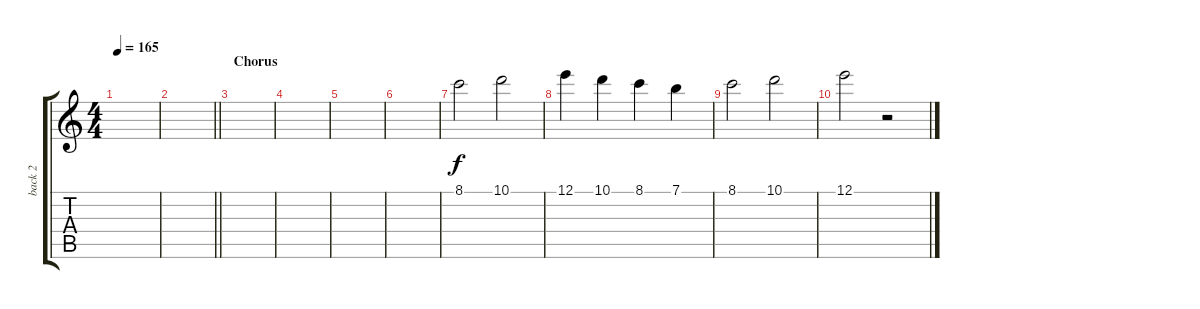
\track ("back 2" "back 2") {instrument acousticguitarsteel}
\staff {score tabs}
\tuning (E4 B3 G3 D3 A2 E2) {hide}
\ts (4 4)
\tempo 165
\clef g2
\ks aminor
|
\barLineRight lightlight
|
\section ("" "Chorus")
|
|
|
|
8.1.2 10.1.2 |
12.1.4 10.1.4 8.1.4 7.1.4 |
8.1.2 10.1.2 |
12.1.2 r.2
